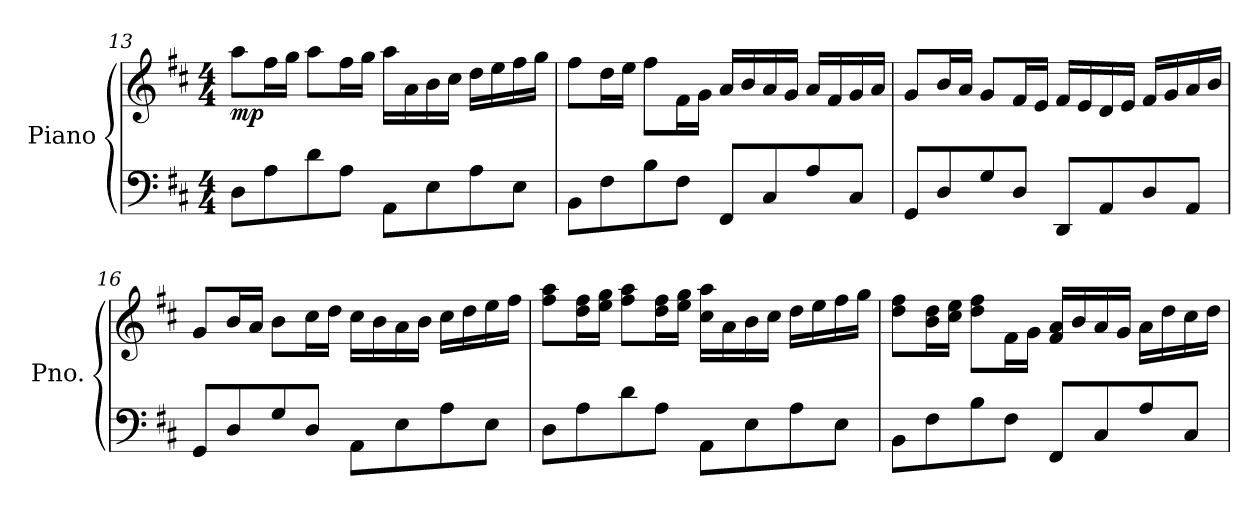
**kern	**kern	**dynam
*part1	*part1	*part1
*staff2	*staff1	*staff1/2
*I"Piano	*	*
*I'Pno.	*	*
!!LO:PB:g=z
*clefF4	*clefG2	*
*k[f#c#]	*k[f#c#]	*
*M4/4	*M4/4	*
=13	=13	=13
!	!	!LO:DY:b
8D\L	8aa\L	mp
8A\	16ff#\L	.
.	16gg\JJ	.
8d\	8aa\L	.
8A\J	16ff#\L	.
.	16gg\JJ	.
8AA\L	16aa\LL	.
.	16a\	.
8E\	16b\	.
.	16cc#\JJ	.
8A\	16dd\LL	.
.	16ee\	.
8E\J	16ff#\	.
.	16gg\JJ	.
=14	=14	=14
8BB\L	8ff#\L	.
8F#\	16dd\L	.
.	16ee\JJ	.
8B\	8ff#\L	.
8F#\J	16f#\L	.
.	16g\JJ	.
8FF#/L	16a/LL	.
.	16b/	.
8C#/	16a/	.
.	16g/JJ	.
8A/	16a/LL	.
.	16f#/	.
8C#/J	16g/	.
.	16a/JJ	.
!!LO:LB:g=z
=15	=15	=15
8GG/L	8g/L	.
8D/	16b/L	.
.	16a/JJ	.
8G/	8g/L	.
8D/J	16f#/L	.
.	16e/JJ	.
8DD/L	16f#/LL	.
.	16e/	.
8AA/	16d/	.
.	16e/JJ	.
8D/	16f#/LL	.
.	16g/	.
8AA/J	16a/	.
.	16b/JJ	.
=16	=16	=16
8GG/L	8g/L	.
8D/	16b/L	.
.	16a/JJ	.
8G/	8b\L	.
8D/J	16cc#\L	.
.	16dd\JJ	.
8AA\L	16cc#\LL	.
.	16b\	.
8E\	16a\	.
.	16b\JJ	.
8A\	16cc#\LL	.
.	16dd\	.
8E\J	16ee\	.
.	16ff#\JJ	.
!!LO:LB:g=z
=17	=17	=17
8D\L	8ff#\ 8aa\L	.
8A\	16dd\ 16ff#\L	.
.	16ee\ 16gg\JJ	.
8d\	8ff#\ 8aa\L	.
8A\J	16dd\ 16ff#\L	.
.	16ee\ 16gg\JJ	.
8AA\L	16cc#\ 16aa\LL	.
.	16a\	.
8E\	16b\	.
.	16cc#\JJ	.
8A\	16dd\LL	.
.	16ee\	.
8E\J	16ff#\	.
.	16gg\JJ	.
=18	=18	=18
8BB\L	8dd\ 8ff#\L	.
8F#\	16b\ 16dd\L	.
.	16cc#\ 16ee\JJ	.
8B\	8dd\ 8ff#\L	.
8F#\J	16f#\L	.
.	16g\JJ	.
8FF#/L	16f#/ 16a/LL	.
.	16b/	.
8C#/	16a/	.
.	16g/JJ	.
8A/	16a\LL	.
.	16dd\	.
8C#/J	16cc#\	.
.	16dd\JJ	.
=	=	=
*-	*-	*-
